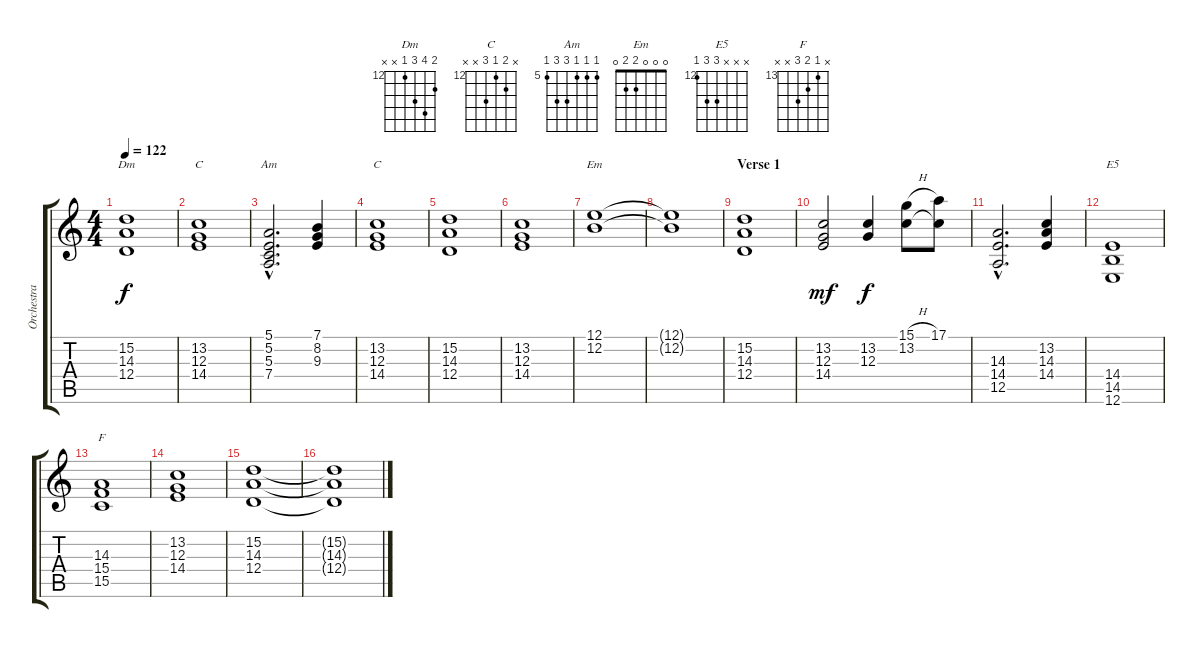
\track ("Orchestra" "Orchestra") {instrument stringensemble2}
\staff {score tabs}
\tuning (E4 B3 G3 D3 A2 E2) {hide}
\chord ("Dm" 13 15 14 12 x x) {firstfret 12}
\chord ("C" 12 13 12 14 15 x) {firstfret 12}
\chord ("Am" 5 5 5 7 7 5) {firstfret 5}
\chord ("C" x 13 12 14 x x) {firstfret 12}
\chord ("Em" 0 0 0 2 2 0)
\chord ("E5" x x x 14 14 12) {firstfret 12}
\chord ("F" x 13 14 15 x x) {firstfret 13}
\ts (4 4)
\tempo 122
\clef g2
\ks c
(15.2 14.3 12.4).1{ch "Dm" dy f instrument stringensemble2} |
(13.2 12.3 14.4).1{ch "C"} |
(5.1{hac} 5.2{hac} 5.3{hac} 7.4{hac}).2{d ch "Am"} (7.1 8.2 9.3).4 |
(13.2 12.3 14.4).1{ch "C"} |
(15.2 14.3 12.4).1 |
(13.2 12.3 14.4).1 |
(12.1 12.2).1{ch "Em"} |
(12.1{t} 12.2{t}).1 |
\section ("" "Verse 1")
(15.2 14.3 12.4).1 |
(13.2 12.3 14.4).2{dy mf} (13.2 12.3).4{dy f} (15.1{h} 13.2).8 (17.1 13.2{t}).8 |
(14.3{hac} 14.4{hac} 12.5{hac}).2{d} (13.2 14.3 14.4).4 |
(14.4 14.5 12.6).1{ch "E5"} |
(14.3 15.4 15.5).1{ch "F"} |
(13.2 12.3 14.4).1 |
(15.2 14.3 12.4).1 |
(15.2{t} 14.3{t} 12.4{t}).1
